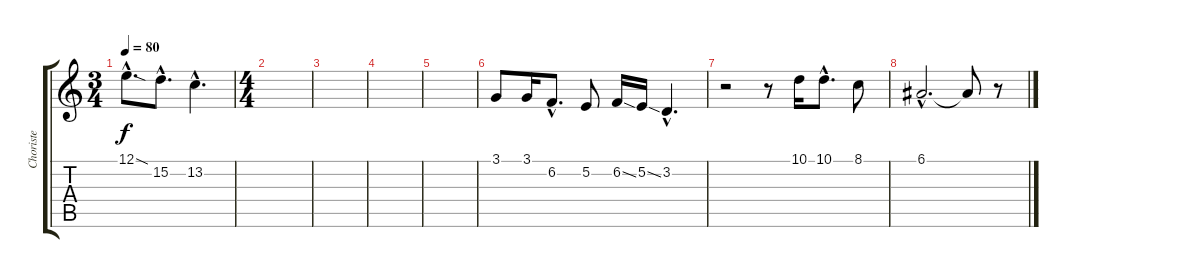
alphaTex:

\track ("Choriste" "Choriste") {instrument voiceoohs}
\staff {score tabs}
\tuning (E4 B3 G3 D3 A2 E2) {hide}
\ts (3 4)
\tempo 80
\clef g2
\ks c
12.1{sod hac}.8{d dy f} 15.2{hac}.8{d} 13.2{hac}.4{d} |
\ts (4 4)
|
|
|
|
3.1.8 3.1.16 6.2{hac}.8{d} 5.2.8 6.2{ss}.16 5.2{ss}.16 3.2{hac}.4{d} |
r.2 r.8 10.1.16 10.1{hac}.8{d} 8.1.8 |
6.1{hac}.2{d} 6.1{t}.8 r.8
